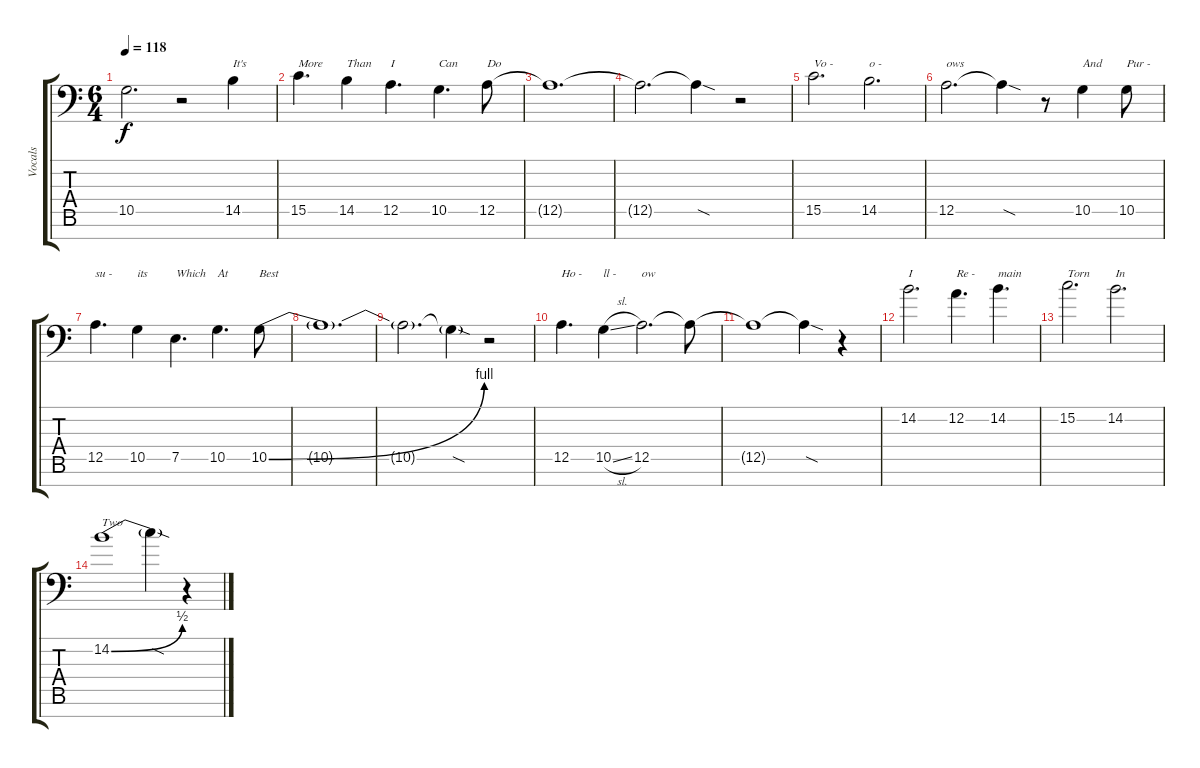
\track ("Vocals" "Vocals") {instrument bassoon}
\staff {score tabs}
\tuning (D4 A3 E3 D3 A2 E2 A1) {hide}
\ts (6 4)
\tempo 118
\clef f4
\ks c
10.5{t}.2{d dy f} r.2 14.5.4{txt "It's"} |
\section ("" "")
15.5.4{d txt "More"} 14.5.4{txt "Than"} 12.5.4{d txt "I"} 10.5.4{d txt "Can"} 12.5.8{txt "Do"} |
12.5{t}.1{d} |
12.5{t}.2{d} 12.5{sod t}.4 r.2 |
15.5.2{d txt "Vo - "} 14.5.2{d txt "o -"} |
12.5.2{d txt "ows"} 12.5{sod t}.4 r.8 10.5.4{txt "And"} 10.5.8{txt "Pur -"} |
12.5.4{d txt "su - "} 10.5.4{txt "its"} 7.5.4{d txt "Which"} 10.5.4{d txt "At"} 10.5{be (bend 0 0 60 4)}.8{txt "Best"} |
10.5{t}.1{d} |
10.5{t}.2{d} 10.5{sod t}.4 r.2 |
12.5.4{d txt "Ho - "} 10.5{sl}.4{txt "ll -"} 12.5.2{d txt "ow"} 12.5{t}.8 |
12.5{t}.1 12.5{sod t}.4 r.4 |
14.2.2{d txt "I"} 12.2.4{d txt "Re - "} 14.2.4{d txt "main"} |
15.2.2{d txt "Torn"} 14.2.2{d txt "In"} |
\section ("" "")
14.2{be (bend 0 0 60 2)}.1{txt "Two"} 14.2{sod t}.4 r.4
